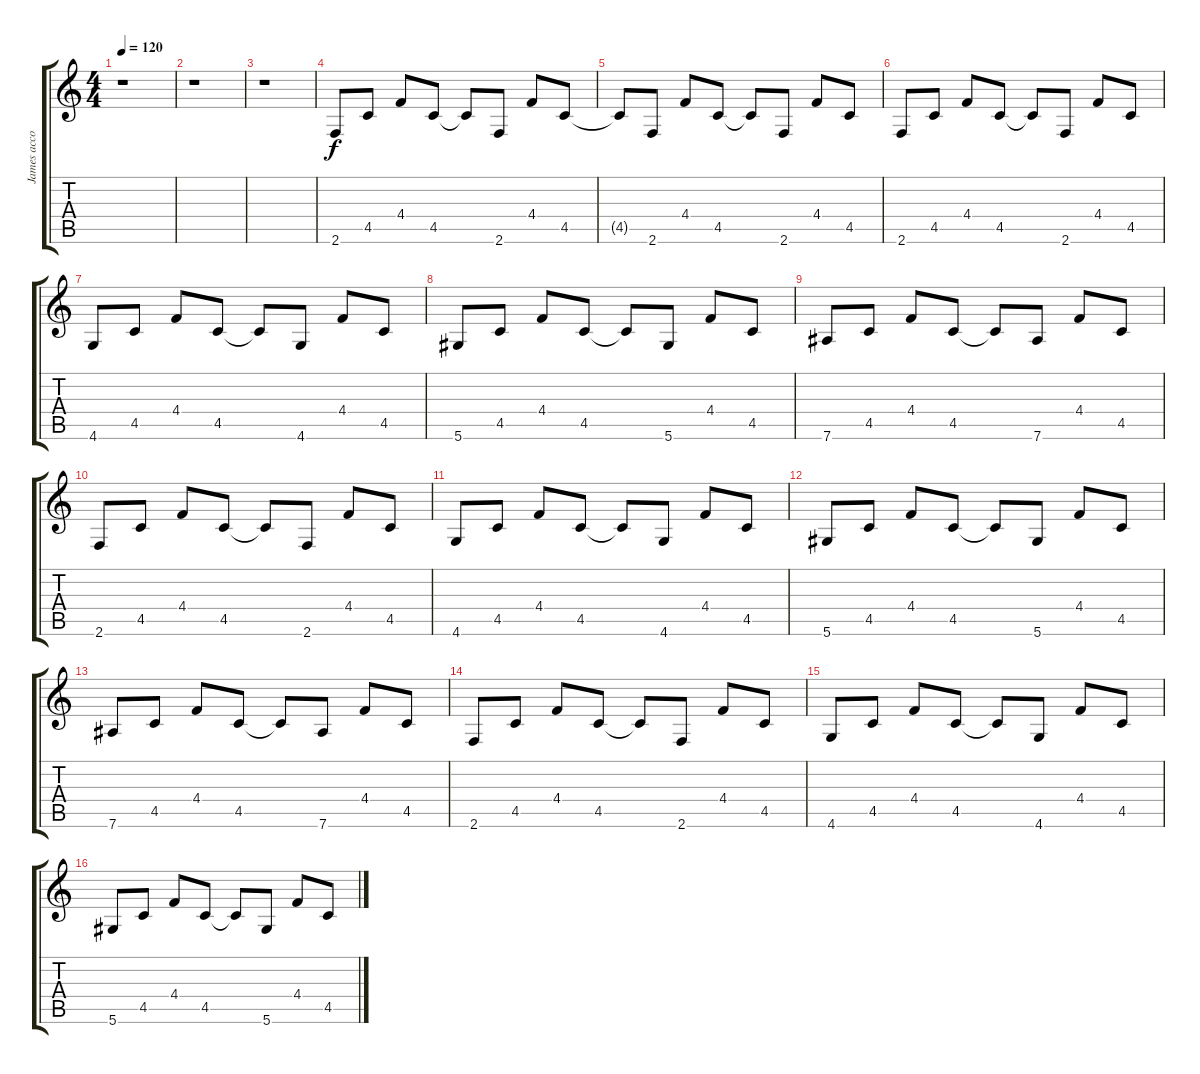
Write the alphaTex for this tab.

\track ("James accoustic" "James acco") {instrument acousticguitarsteel}
\staff {score tabs}
\tuning (Eb4 Bb3 Gb3 Db3 Ab2 Eb2) {hide}
\ts (4 4)
\tempo 120
\clef g2
\ks c
r.1{dy f} |
r.1 |
r.1 |
2.6.8 4.5.8 4.4.8 4.5.8 4.5{t}.8 2.6.8 4.4.8 4.5.8 |
4.5{t}.8 2.6.8 4.4.8 4.5.8 4.5{t}.8 2.6.8 4.4.8 4.5.8 |
2.6.8 4.5.8 4.4.8 4.5.8 4.5{t}.8 2.6.8 4.4.8 4.5.8 |
4.6.8 4.5.8 4.4.8 4.5.8 4.5{t}.8 4.6.8 4.4.8 4.5.8 |
5.6.8 4.5.8 4.4.8 4.5.8 4.5{t}.8 5.6.8 4.4.8 4.5.8 |
7.6.8 4.5.8 4.4.8 4.5.8 4.5{t}.8 7.6.8 4.4.8 4.5.8 |
2.6.8 4.5.8 4.4.8 4.5.8 4.5{t}.8 2.6.8 4.4.8 4.5.8 |
4.6.8 4.5.8 4.4.8 4.5.8 4.5{t}.8 4.6.8 4.4.8 4.5.8 |
5.6.8 4.5.8 4.4.8 4.5.8 4.5{t}.8 5.6.8 4.4.8 4.5.8 |
7.6.8 4.5.8 4.4.8 4.5.8 4.5{t}.8 7.6.8 4.4.8 4.5.8 |
2.6.8 4.5.8 4.4.8 4.5.8 4.5{t}.8 2.6.8 4.4.8 4.5.8 |
4.6.8 4.5.8 4.4.8 4.5.8 4.5{t}.8 4.6.8 4.4.8 4.5.8 |
5.6.8 4.5.8 4.4.8 4.5.8 4.5{t}.8 5.6.8 4.4.8 4.5.8
